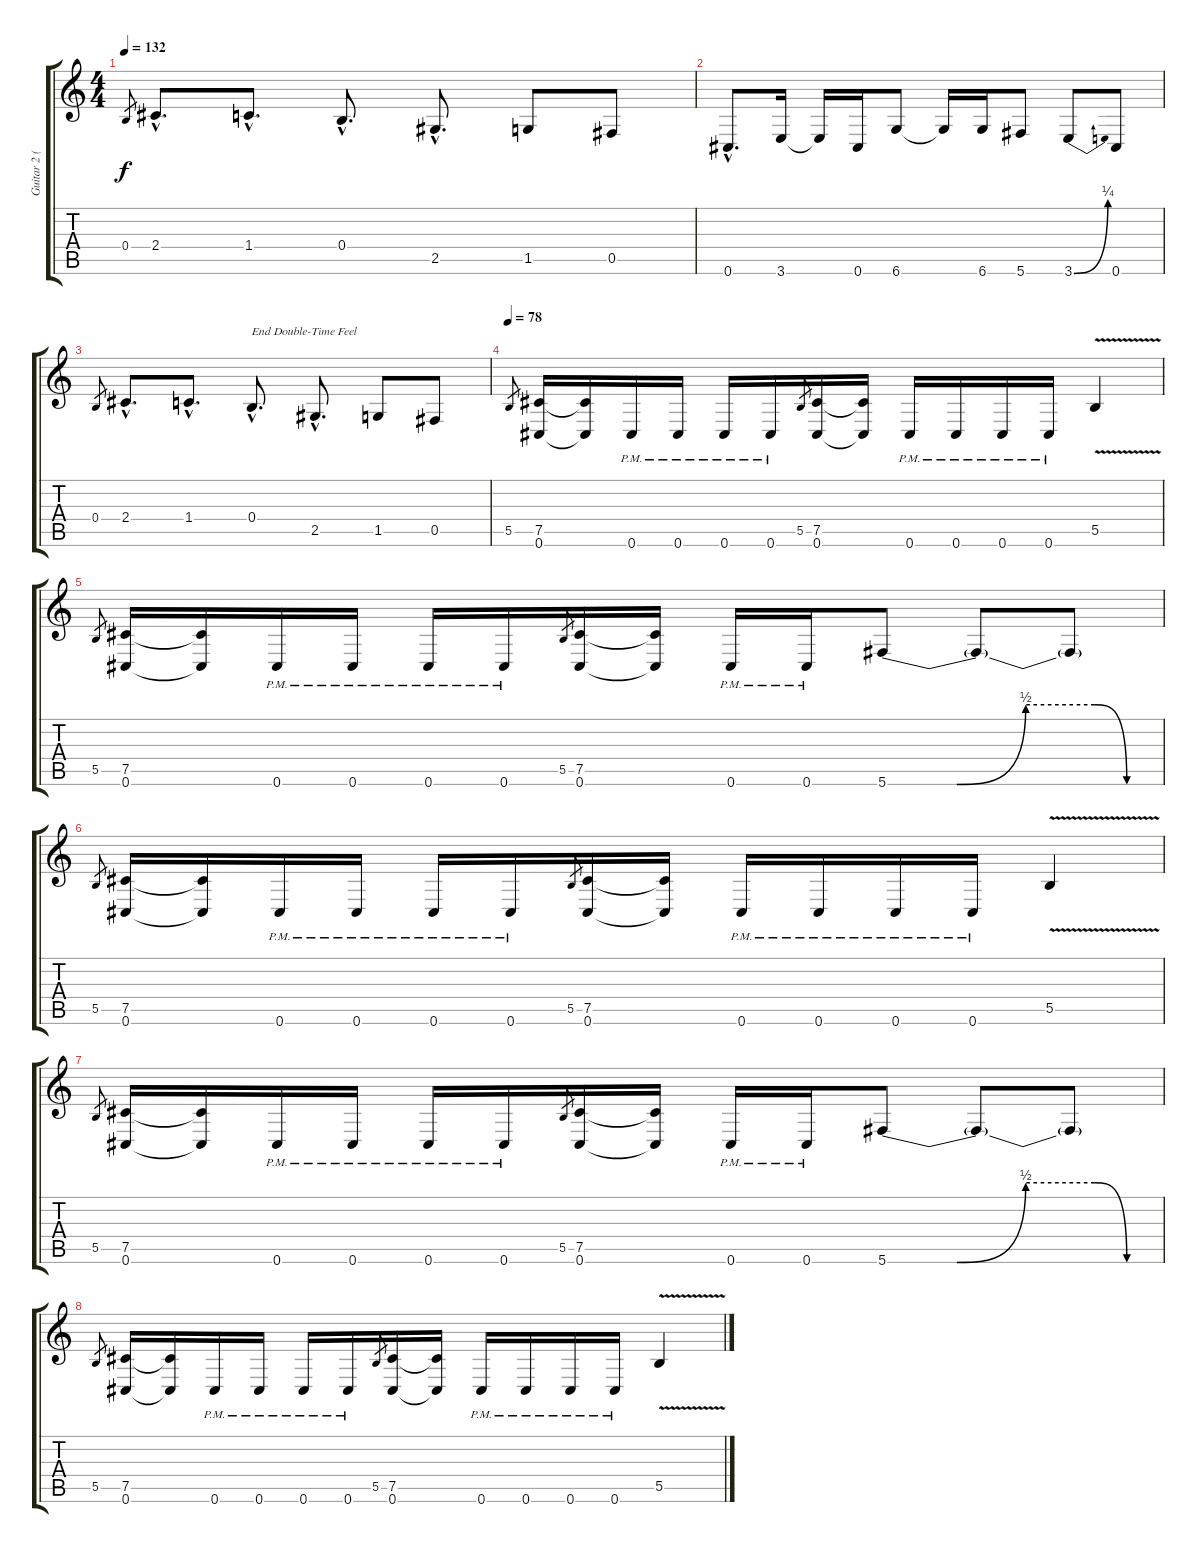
\track ("Guitar 2 (Tony Iommi)" "Guitar 2 (") {instrument overdrivenguitar}
\staff {score tabs}
\tuning (Db4 Ab3 E3 B2 Gb2 Db2) {hide}
\ts (4 4)
\tempo 132
\clef g2
\ks c
0.4.8{gr dy f} 2.4{hac}.8{d} 1.4{hac}.8{d} 0.4{hac}.8{d} 2.5{hac}.8{d} 1.5.8 0.5.8 |
0.6{hac}.8{d} 3.6.16 3.6{t}.16 0.6.16 6.6.8 6.6{t}.16 6.6.16 5.6.8 3.6{be (bend 0 0 60 1)}.8 0.6.8 |
0.4.8{gr} 2.4{hac}.8{d} 1.4{hac}.8{d} 0.4{hac}.8{d txt "End Double-Time Feel"} 2.5{hac}.8{d} 1.5.8 0.5.8 |
\tempo 78
5.5.8{gr} (7.5 0.6).16 (7.5{t} 0.6{t}).16 0.6{pm}.16 0.6{pm}.16 0.6{pm}.16 0.6{pm}.16 5.5.8{gr} (7.5 0.6).16 (7.5{t} 0.6{t}).16 0.6{pm}.16 0.6{pm}.16 0.6{pm}.16 0.6{pm}.16 5.5{v}.4 |
5.5.8{gr} (7.5 0.6).16 (7.5{t} 0.6{t}).16 0.6{pm}.16 0.6{pm}.16 0.6{pm}.16 0.6{pm}.16 5.5.8{gr} (7.5 0.6).16 (7.5{t} 0.6{t}).16 0.6{pm}.16 0.6{pm}.16 5.6{be (custom 0 0 15 0 30 2 45 2 52 0 60 0)}.8 5.6{t}.8 5.6{t}.8 |
5.5.8{gr} (7.5 0.6).16 (7.5{t} 0.6{t}).16 0.6{pm}.16 0.6{pm}.16 0.6{pm}.16 0.6{pm}.16 5.5.8{gr} (7.5 0.6).16 (7.5{t} 0.6{t}).16 0.6{pm}.16 0.6{pm}.16 0.6{pm}.16 0.6{pm}.16 5.5{v}.4 |
5.5.8{gr} (7.5 0.6).16 (7.5{t} 0.6{t}).16 0.6{pm}.16 0.6{pm}.16 0.6{pm}.16 0.6{pm}.16 5.5.8{gr} (7.5 0.6).16 (7.5{t} 0.6{t}).16 0.6{pm}.16 0.6{pm}.16 5.6{be (custom 0 0 15 0 30 2 45 2 52 0 60 0)}.8 5.6{t}.8 5.6{t}.8 |
5.5.8{gr} (7.5 0.6).16 (7.5{t} 0.6{t}).16 0.6{pm}.16 0.6{pm}.16 0.6{pm}.16 0.6{pm}.16 5.5.8{gr} (7.5 0.6).16 (7.5{t} 0.6{t}).16 0.6{pm}.16 0.6{pm}.16 0.6{pm}.16 0.6{pm}.16 5.5{v}.4
